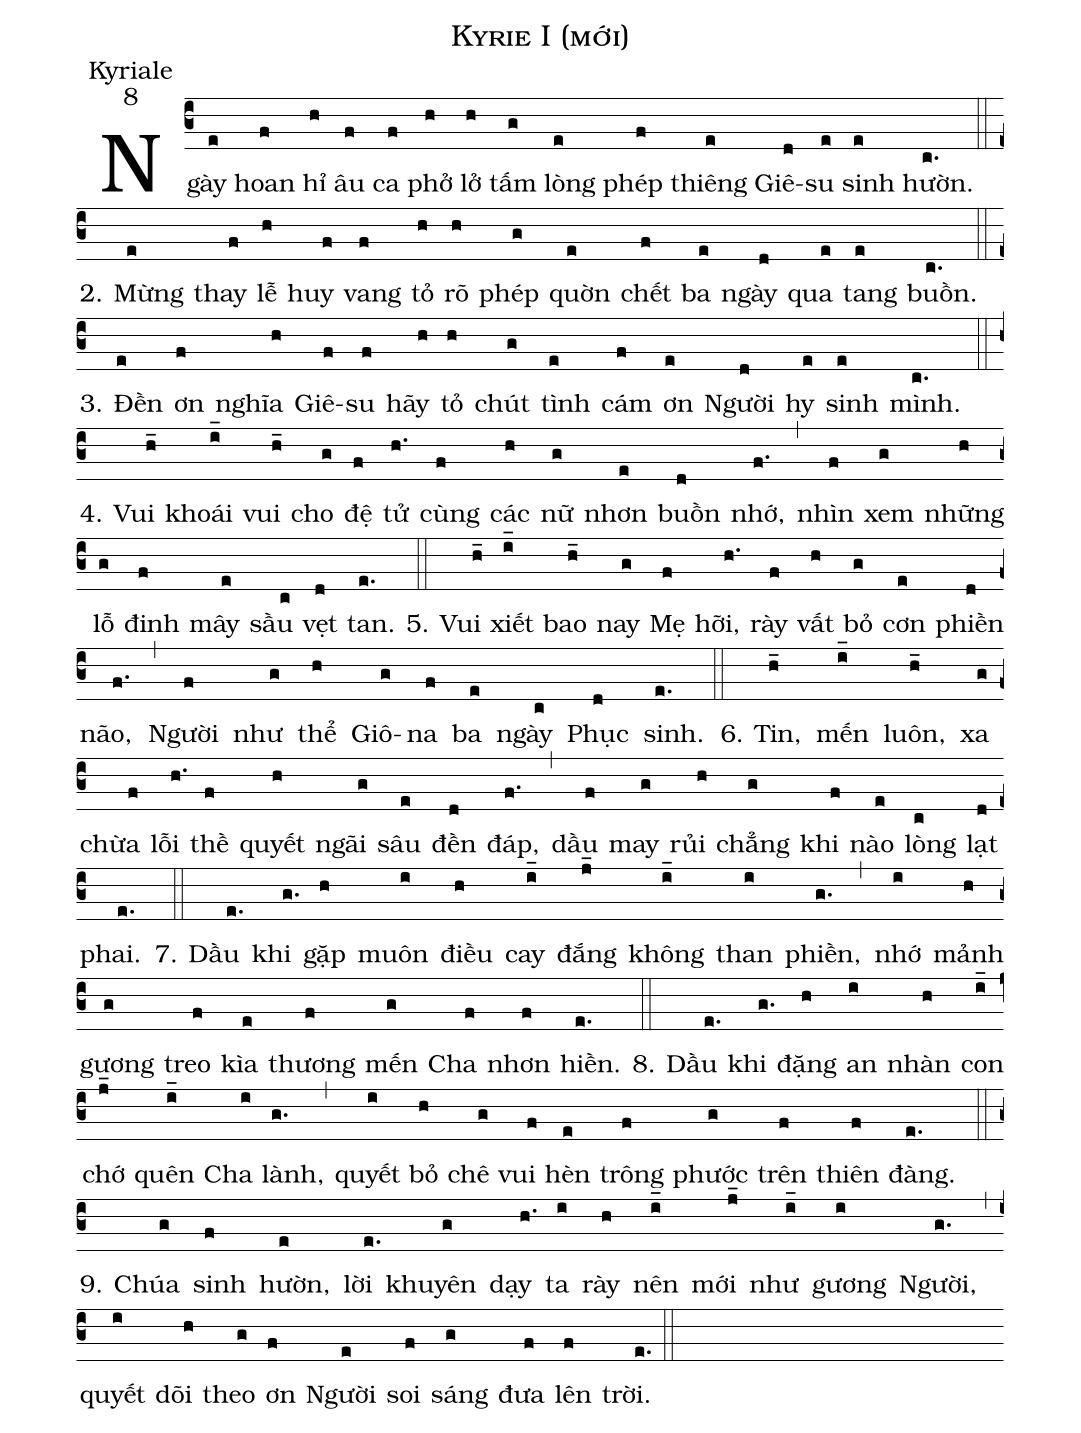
name:Kyrie I (mới);
office-part:Kyriale;
mode:8;
%%
(c3)Ngày(e) hoan(f) hỉ(h) âu(f) ca(f) phở(h) lở(h) tấm(g) lòng(e) phép(f) thiêng(e) Giê-(d)su(e) sinh(e) hườn.(c.) (::)

2. Mừng(e) thay(f) lễ(h) huy(f) vang(f) tỏ(h) rõ(h) phép(g) quờn(e) chết(f) ba(e) ngày(d) qua(e) tang(e) buồn.(c.) (::)

3. Đền(e) ơn(f) nghĩa(h) Giê-(f)su(f) hãy(h) tỏ(h) chút(g) tình(e) cám(f) ơn(e) Người(d) hy(e) sinh(e) mình.(c.) (::)

4. Vui(h_) khoái(i_) vui(h_) cho(g) đệ(f) tử(h.) cùng(f) các(h) nữ(g) nhơn(e) buồn(d) nhớ,(f.) (,) nhìn(f) xem(g) những(h) lỗ(g) đinh(f) mây(e) sầu(c) vẹt(d) tan.(e.) (::)

5. Vui(h_) xiết(i_) bao(h_) nay(g) Mẹ(f) hỡi,(h.) rày(f) vất(h) bỏ(g) cơn(e) phiền(d) não,(f.) (,) Người(f) như(g) thể(h) Giô-(g)na(f) ba(e) ngày(c) Phục(d) sinh.(e.) (::)

6. Tin,(h_) mến(i_) luôn,(h_) xa(g) chừa(f) lỗi(h.) thề(f) quyết(h) ngãi(g) sâu(e) đền(d) đáp,(f.) (,) dầu(f) may(g) rủi(h) chẳng(g) khi(f) nào(e) lòng(c) lạt(d) phai.(e.) (::)

7. Dầu(e.) khi(g.) gặp(h) muôn(i) điều(h) cay(i_) đắng(j_) không(i_) than(i) phiền,(g.) (,) nhớ(i) mảnh(h) gương(g) treo(f) kìa(e) thương(f) mến(g) Cha(f) nhơn(f) hiền.(e.) (::)

8. Dầu(e.) khi(g.) đặng(h) an(i) nhàn(h) con(i_) chớ(j_) quên(i_) Cha(i) lành,(g.) (,) quyết(i) bỏ(h) chê(g) vui(f) hèn(e) trông(f) phước(g) trên(f) thiên(f) đàng.(e.) (::)

9. Chúa(g) sinh(f) hườn,(e) lời(e.) khuyên(g) dạy(h.) ta(i) rày(h) nên(i_) mới(j_) như(i_) gương(i) Người,(g.) (,) quyết(i) dõi(h) theo(g) ơn(f) Người(e) soi(f) sáng(g) đưa(f) lên(f) trời.(e.) (::)
